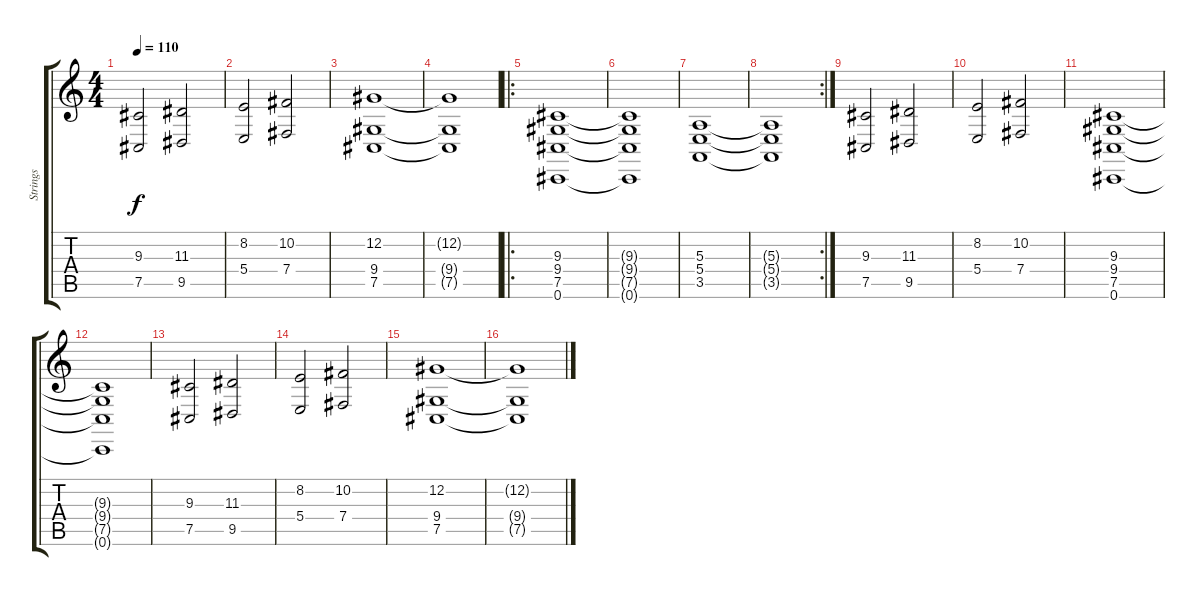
\track ("Strings" "Strings") {instrument synthstrings2}
\staff {score tabs}
\tuning (Db4 Ab3 E3 B2 Gb2 Db2) {hide}
\ts (4 4)
\tempo 110
\clef g2
\ks c
(9.3 7.5).2{dy f} (11.3 9.5).2 |
(8.2 5.4).2 (10.2 7.4).2 |
(12.2 9.4 7.5).1 |
(12.2{t} 9.4{t} 7.5{t}).1 |
\ro
(9.3 9.4 7.5 0.6).1 |
(9.3{t} 9.4{t} 7.5{t} 0.6{t}).1 |
(5.3 5.4 3.5).1 |
\rc 2
(5.3{t} 5.4{t} 3.5{t}).1 |
(9.3 7.5).2 (11.3 9.5).2 |
(8.2 5.4).2 (10.2 7.4).2 |
(9.3 9.4 7.5 0.6).1 |
(9.3{t} 9.4{t} 7.5{t} 0.6{t}).1 |
(9.3 7.5).2 (11.3 9.5).2 |
(8.2 5.4).2 (10.2 7.4).2 |
(12.2 9.4 7.5).1 |
(12.2{t} 9.4{t} 7.5{t}).1
